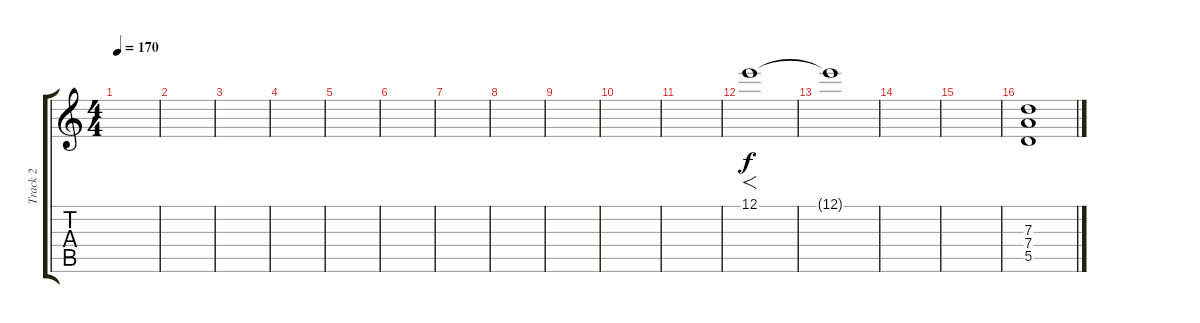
\track ("Track 2" "Track 2") {instrument distortionguitar}
\staff {score tabs}
\tuning (E4 B3 G3 D3 A2 E2) {hide}
\ts (4 4)
\tempo 170
\clef g2
\ks c
|
|
|
|
|
|
|
|
|
|
|
12.1.1{f} |
12.1{t}.1 |
|
|
(7.3 7.4 5.5).1
